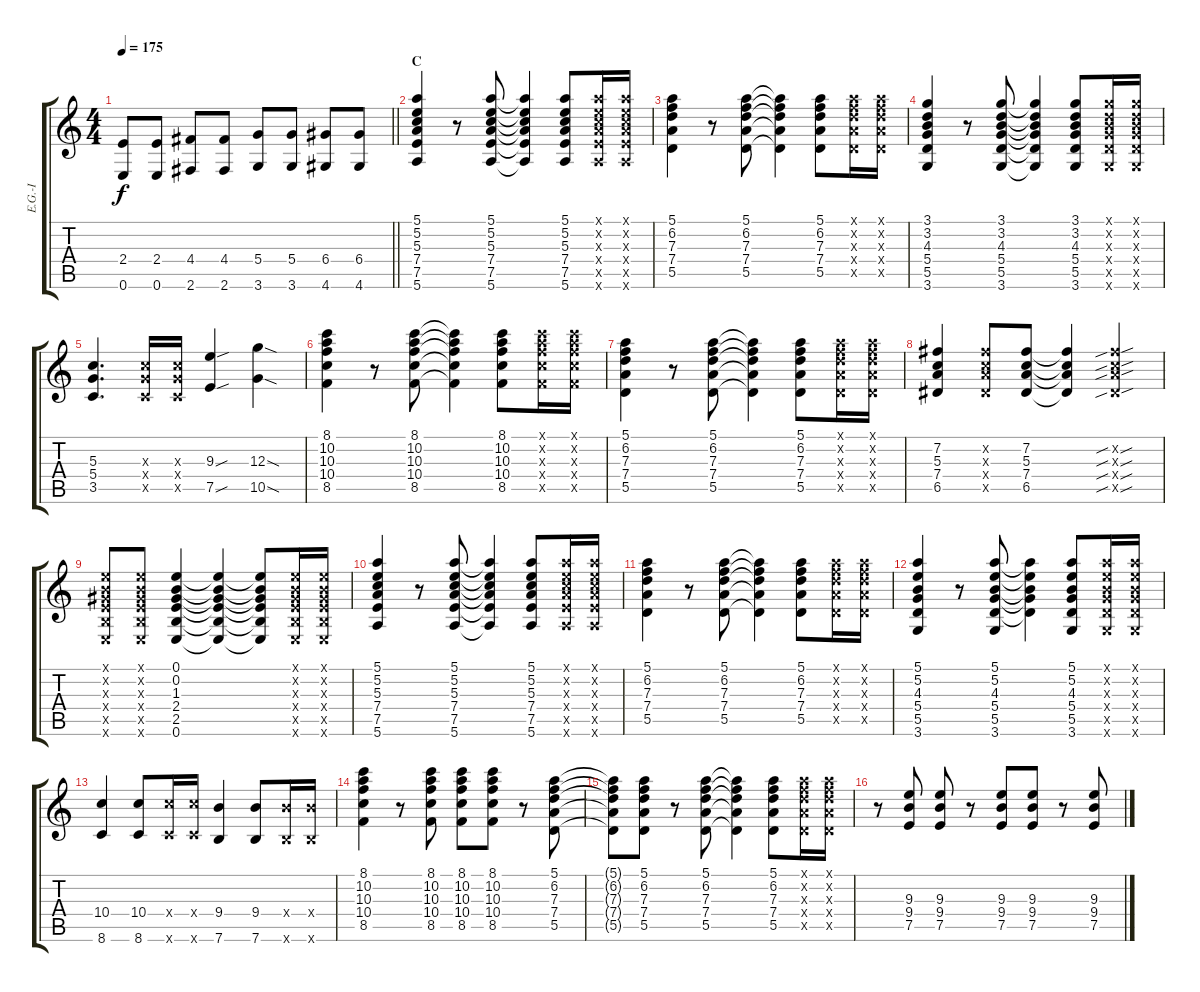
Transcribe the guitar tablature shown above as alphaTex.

\track ("E.G.-I" "E.G.-I") {instrument overdrivenguitar}
\staff {score tabs}
\tuning (E4 B3 G3 D3 A2 E2) {hide}
\ts (4 4)
\tempo 175
\clef g2
\barLineRight lightlight
\ks c
(2.4{t} 0.6{t}).8{dy f} (2.4 0.6).8 (4.4 2.6).8 (4.4 2.6).8 (5.4 3.6).8 (5.4 3.6).8 (6.4 4.6).8 (6.4 4.6).8 |
\section ("" "C")
(5.1 5.2 5.3 7.4 7.5 5.6).4 r.8 (5.1 5.2 5.3 7.4 7.5 5.6).8 (5.1{t} 5.2{t} 5.3{t} 7.4{t} 7.5{t} 5.6{t}).4 (5.1 5.2 5.3 7.4 7.5 5.6).8 (5.1{x} 5.2{x} 5.3{x} 7.4{x} 7.5{x} 5.6{x}).16 (5.1{x} 5.2{x} 5.3{x} 7.4{x} 7.5{x} 5.6{x}).16 |
(5.1 6.2 7.3 7.4 5.5).4 r.8 (5.1 6.2 7.3 7.4 5.5).8 (5.1{t} 6.2{t} 7.3{t} 7.4{t} 5.5{t}).4 (5.1 6.2 7.3 7.4 5.5).8 (5.1{x} 6.2{x} 7.3{x} 7.4{x} 5.5{x}).16 (5.1{x} 6.2{x} 7.3{x} 7.4{x} 5.5{x}).16 |
(3.1 3.2 4.3 5.4 5.5 3.6).4 r.8 (3.1 3.2 4.3 5.4 5.5 3.6).8 (3.1{t} 3.2{t} 4.3{t} 5.4{t} 5.5{t} 3.6{t}).4 (3.1 3.2 4.3 5.4 5.5 3.6).8 (3.1{x} 3.2{x} 4.3{x} 5.4{x} 5.5{x} 3.6{x}).16 (3.1{x} 3.2{x} 4.3{x} 5.4{x} 5.5{x} 3.6{x}).16 |
(5.3 5.4 3.5).4{d} (5.3{x} 5.4{x} 3.5{x}).16 (5.3{x} 5.4{x} 3.5{x}).16 (9.3{sou} 7.5{sou}).4 (12.3{sod} 10.5{sod}).4 |
(8.1 10.2 10.3 10.4 8.5).4 r.8 (8.1 10.2 10.3 10.4 8.5).8 (8.1{t} 10.2{t} 10.3{t} 10.4{t} 8.5{t}).4 (8.1 10.2 10.3 10.4 8.5).8 (8.1{x} 10.2{x} 10.3{x} 10.4{x} 8.5{x}).16 (8.1{x} 10.2{x} 10.3{x} 10.4{x} 8.5{x}).16 |
(5.1 6.2 7.3 7.4 5.5).4 r.8 (5.1 6.2 7.3 7.4 5.5).8 (5.1{t} 6.2{t} 7.3{t} 7.4{t} 5.5{t}).4 (5.1 6.2 7.3 7.4 5.5).8 (5.1{x} 6.2{x} 7.3{x} 7.4{x} 5.5{x}).16 (5.1{x} 6.2{x} 7.3{x} 7.4{x} 5.5{x}).16 |
(7.2 5.3 7.4 6.5).4 (7.2{x} 5.3{x} 7.4{x} 6.5{x}).8 (7.2 5.3 7.4 6.5).8 (7.2{t} 5.3{t} 7.4{t} 6.5{t}).4 (7.2{sib sou x} 5.3{sib sou x} 7.4{sib sou x} 6.5{sib sou x}).4 |
(0.1{x} 0.2{x} 1.3{x} 2.4{x} 2.5{x} 0.6{x}).8 (0.1{x} 0.2{x} 1.3{x} 2.4{x} 2.5{x} 0.6{x}).8 (0.1 0.2 1.3 2.4 2.5 0.6).4 (0.1{t} 0.2{t} 1.3{t} 2.4{t} 2.5{t} 0.6{t}).4 (0.1{t} 0.2{t} 1.3{t} 2.4{t} 2.5{t} 0.6{t}).8 (0.1{x} 0.2{x} 1.3{x} 2.4{x} 2.5{x} 0.6{x}).16 (0.1{x} 0.2{x} 1.3{x} 2.4{x} 2.5{x} 0.6{x}).16 |
(5.1 5.2 5.3 7.4 7.5 5.6).4 r.8 (5.1 5.2 5.3 7.4 7.5 5.6).8 (5.1{t} 5.2{t} 5.3{t} 7.4{t} 7.5{t} 5.6{t}).4 (5.1 5.2 5.3 7.4 7.5 5.6).8 (5.1{x} 5.2{x} 5.3{x} 7.4{x} 7.5{x} 5.6{x}).16 (5.1{x} 5.2{x} 5.3{x} 7.4{x} 7.5{x} 5.6{x}).16 |
(5.1 6.2 7.3 7.4 5.5).4 r.8 (5.1 6.2 7.3 7.4 5.5).8 (5.1{t} 6.2{t} 7.3{t} 7.4{t} 5.5{t}).4 (5.1 6.2 7.3 7.4 5.5).8 (5.1{x} 6.2{x} 7.3{x} 7.4{x} 5.5{x}).16 (5.1{x} 6.2{x} 7.3{x} 7.4{x} 5.5{x}).16 |
(5.1 5.2 4.3 5.4 5.5 3.6).4 r.8 (5.1 5.2 4.3 5.4 5.5 3.6).8 (5.1{t} 5.2{t} 4.3{t} 5.4{t} 5.5{t}).4 (5.1 5.2 4.3 5.4 5.5 3.6).8 (5.1{x} 5.2{x} 4.3{x} 5.4{x} 5.5{x} 3.6{x}).16 (5.1{x} 5.2{x} 4.3{x} 5.4{x} 5.5{x} 3.6{x}).16 |
(10.4 8.6).4 (10.4 8.6).8 (10.4{x} 8.6{x}).16 (10.4{x} 8.6{x}).16 (9.4 7.6).4 (9.4 7.6).8 (9.4{x} 7.6{x}).16 (9.4{x} 7.6{x}).16 |
(8.1 10.2 10.3 10.4 8.5).4 r.8 (8.1 10.2 10.3 10.4 8.5).8 (8.1 10.2 10.3 10.4 8.5).8 (8.1 10.2 10.3 10.4 8.5).8 r.8 (5.1 6.2 7.3 7.4 5.5).8 |
(5.1{t} 6.2{t} 7.3{t} 7.4{t} 5.5{t}).8 (5.1 6.2 7.3 7.4 5.5).8 r.8 (5.1 6.2 7.3 7.4 5.5).8 (5.1{t} 6.2{t} 7.3{t} 7.4{t} 5.5{t}).4 (5.1 6.2 7.3 7.4 5.5).8 (5.1{x} 6.2{x} 7.3{x} 7.4{x} 5.5{x}).16 (5.1{x} 6.2{x} 7.3{x} 7.4{x} 5.5{x}).16 |
r.8 (9.3 9.4 7.5).8 (9.3 9.4 7.5).8 r.8 (9.3 9.4 7.5).8 (9.3 9.4 7.5).8 r.8 (9.3 9.4 7.5).8
